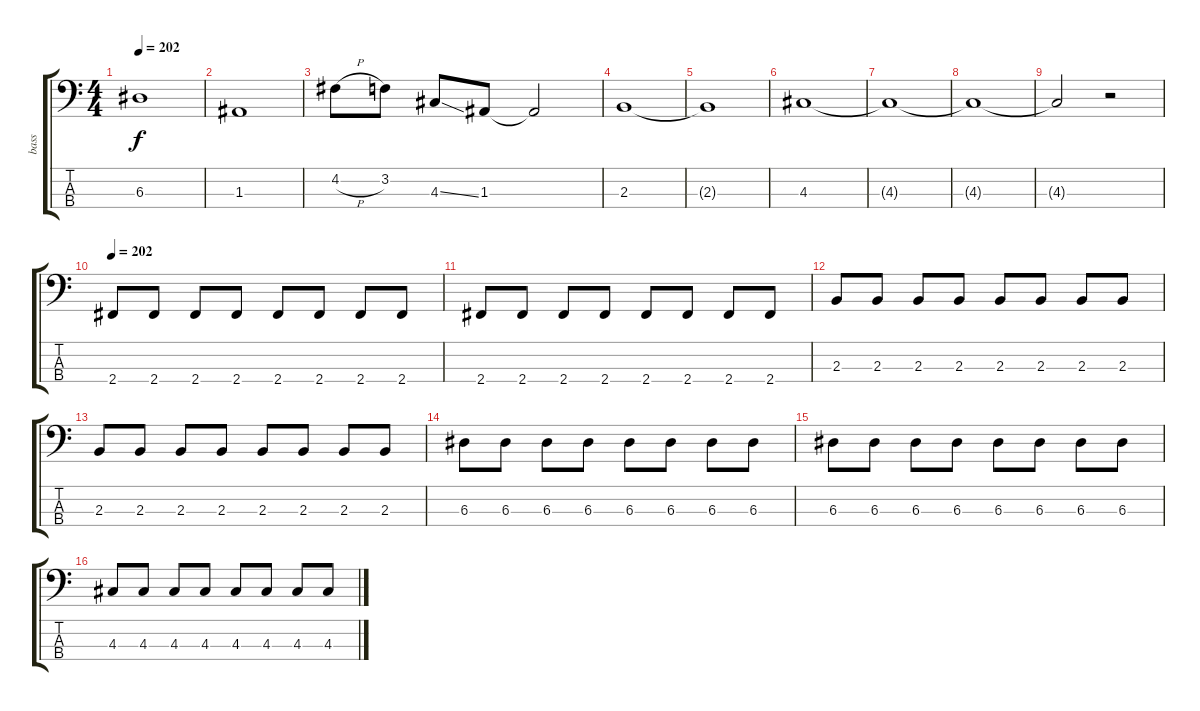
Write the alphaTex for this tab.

\track ("bass" "bass") {instrument electricbasspick}
\staff {score tabs}
\tuning (G2 D2 A1 E1) {hide}
\ts (4 4)
\tempo 202
\clef f4
\ks c
6.3{t}.1{dy f} |
1.3.1 |
4.2{h}.8 3.2.8 4.3{ss}.8 1.3.8 1.3{t}.2 |
2.3.1 |
2.3{t}.1 |
4.3.1 |
4.3{t}.1 |
4.3{t}.1 |
4.3{t}.2 r.2 |
\tempo 202
2.4.8 2.4.8 2.4.8 2.4.8 2.4.8 2.4.8 2.4.8 2.4.8 |
2.4.8 2.4.8 2.4.8 2.4.8 2.4.8 2.4.8 2.4.8 2.4.8 |
2.3.8 2.3.8 2.3.8 2.3.8 2.3.8 2.3.8 2.3.8 2.3.8 |
2.3.8 2.3.8 2.3.8 2.3.8 2.3.8 2.3.8 2.3.8 2.3.8 |
6.3.8 6.3.8 6.3.8 6.3.8 6.3.8 6.3.8 6.3.8 6.3.8 |
6.3.8 6.3.8 6.3.8 6.3.8 6.3.8 6.3.8 6.3.8 6.3.8 |
4.3.8 4.3.8 4.3.8 4.3.8 4.3.8 4.3.8 4.3.8 4.3.8
